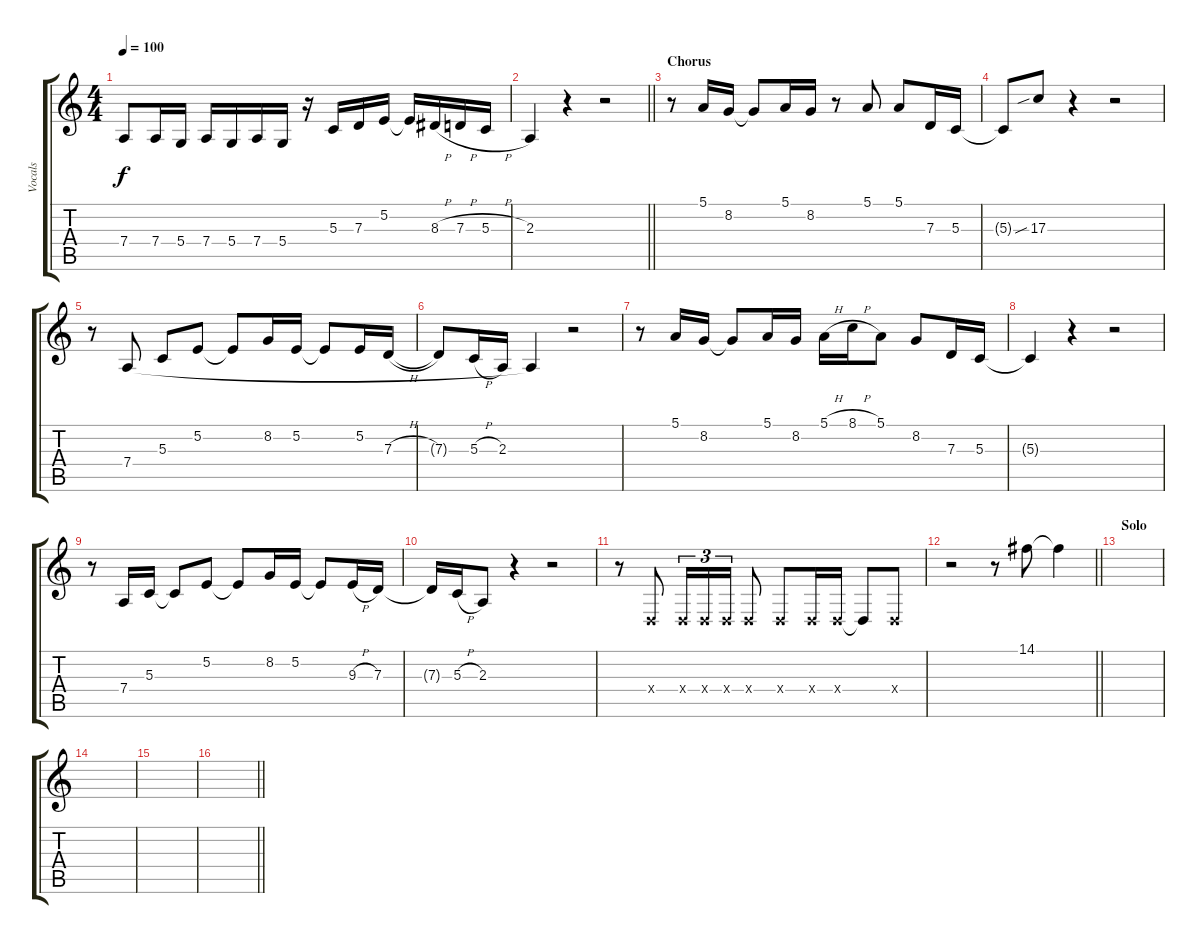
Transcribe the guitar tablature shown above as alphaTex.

\track ("Vocals" "Vocals") {instrument lead6voice}
\staff {score tabs}
\tuning (E4 B3 G3 D3 A2 E2) {hide}
\ts (4 4)
\tempo 100
\clef g2
\ks c
7.4.8{dy f} 7.4.16 5.4.16 7.4.16 5.4.16 7.4.16 5.4.16 r.16 5.3.16 7.3.16 5.2.16 5.2{t}.16 8.3{h}.16 7.3{h}.16 5.3{h}.16 |
\barLineRight lightlight
2.3.4 r.4 r.2 |
\section ("" "Chorus")
r.8 5.1.16 8.2.16 8.2{t}.8 5.1.16 8.2.16 r.8 5.1.8 5.1.8 7.3.16 5.3.16 |
5.3{t}.8 17.3{sib}.8 r.4 r.2 |
r.8 7.4.8 5.3.8 5.2.8 5.2{t}.8 8.2.16 5.2.16 5.2{t}.8 5.2.16 7.3{h}.16 |
7.3{t}.8 5.3{h}.16 2.3.16 7.4{t}.4 r.2 |
r.8 5.1.16 8.2.16 8.2{t}.8 5.1.16 8.2.16 5.1{h}.16 8.1{h}.16 5.1.8 8.2.8 7.3.16 5.3.16 |
5.3{t}.4 r.4 r.2 |
r.8 7.4.16 5.3.16 5.3{t}.8 5.2.8 5.2{t}.8 8.2.16 5.2.16 5.2{t}.8 9.3{h}.16 7.3.16 |
7.3{t}.16 5.3{h}.16 2.3.8 r.4 r.2 |
r.8 0.4{x}.8 0.4{x}.16{tu (3 2)} 0.4{x}.16{tu (3 2)} 0.4{x}.16{tu (3 2)} 0.4{x}.8 0.4{x}.8 0.4{x}.16 0.4{x}.16 0.4{t}.8 0.4{x}.8 |
\barLineRight lightlight
r.2 r.8 14.1.8 14.1{t}.4 |
\section ("" "Solo")
|
|
|
\barLineRight lightlight
